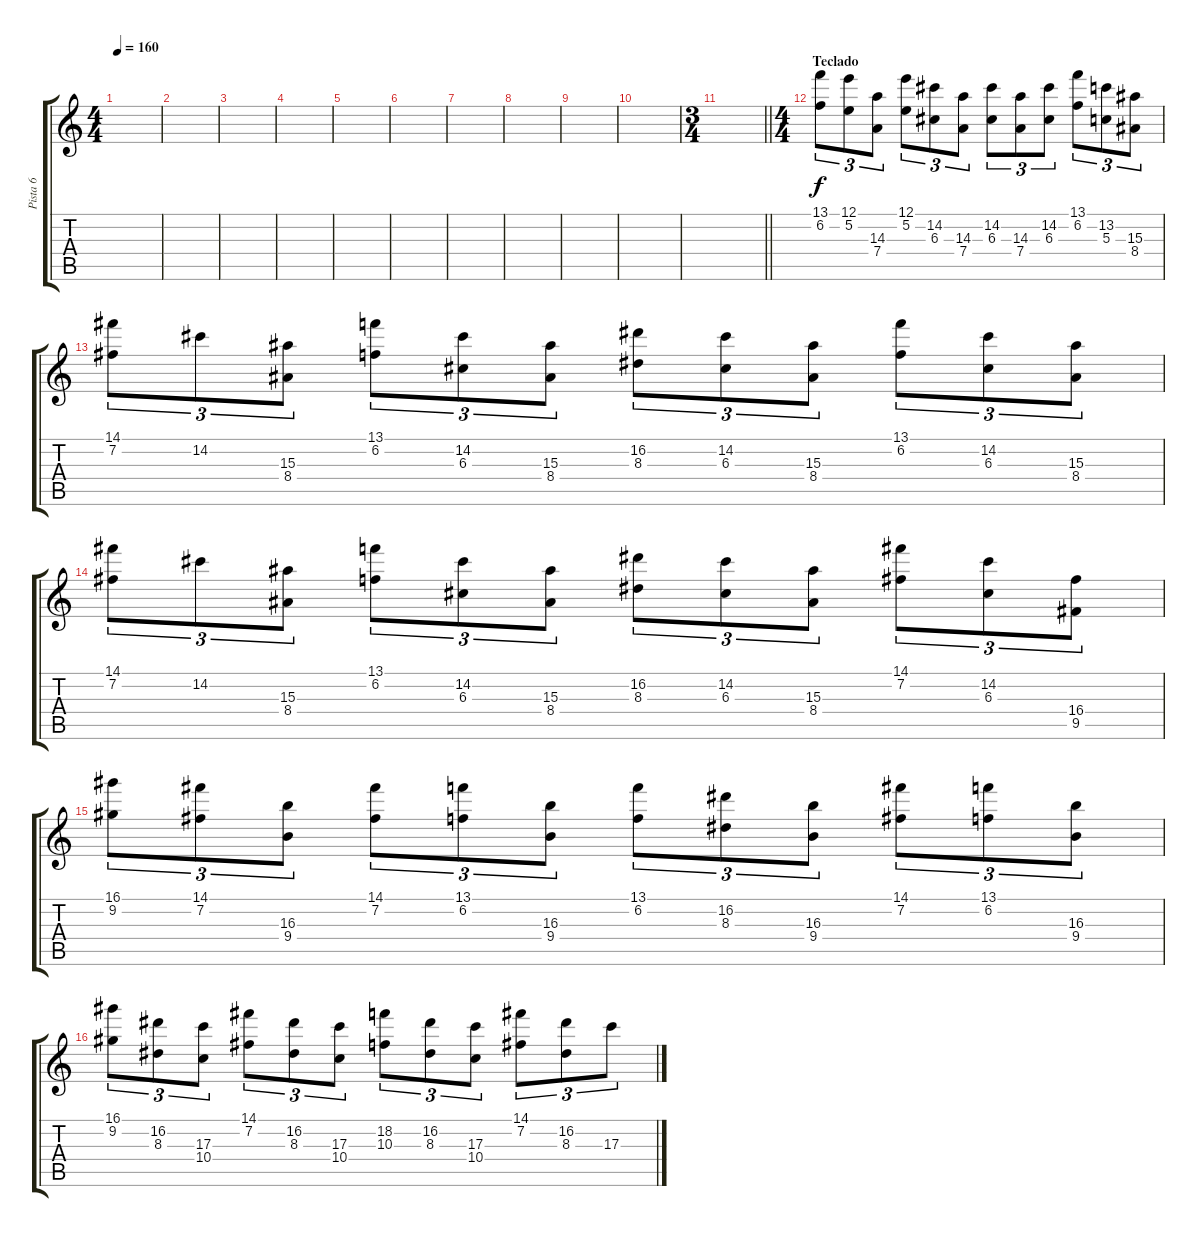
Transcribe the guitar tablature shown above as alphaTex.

\track ("Pista 6" "Pista 6") {instrument stringensemble1}
\staff {score tabs}
\tuning (E5 B4 G4 D4 A3 E3) {hide}
\ts (4 4)
\tempo 160
\clef g2
\ks c
|
|
|
|
|
|
|
|
|
|
\ts (3 4)
\barLineRight lightlight
|
\ts (4 4)
\section ("" "Teclado")
(13.1 6.2).8{tu (3 2)} (12.1 5.2).8{tu (3 2)} (14.3 7.4).8{tu (3 2)} (12.1 5.2).8{tu (3 2)} (14.2 6.3).8{tu (3 2)} (14.3 7.4).8{tu (3 2)} (14.2 6.3).8{tu (3 2)} (14.3 7.4).8{tu (3 2)} (14.2 6.3).8{tu (3 2)} (13.1 6.2).8{tu (3 2)} (13.2 5.3).8{tu (3 2)} (15.3 8.4).8{tu (3 2)} |
(14.1 7.2).8{tu (3 2)} 14.2.8{tu (3 2)} (15.3 8.4).8{tu (3 2)} (13.1 6.2).8{tu (3 2)} (14.2 6.3).8{tu (3 2)} (15.3 8.4).8{tu (3 2)} (16.2 8.3).8{tu (3 2)} (14.2 6.3).8{tu (3 2)} (15.3 8.4).8{tu (3 2)} (13.1 6.2).8{tu (3 2)} (14.2 6.3).8{tu (3 2)} (15.3 8.4).8{tu (3 2)} |
(14.1 7.2).8{tu (3 2)} 14.2.8{tu (3 2)} (15.3 8.4).8{tu (3 2)} (13.1 6.2).8{tu (3 2)} (14.2 6.3).8{tu (3 2)} (15.3 8.4).8{tu (3 2)} (16.2 8.3).8{tu (3 2)} (14.2 6.3).8{tu (3 2)} (15.3 8.4).8{tu (3 2)} (14.1 7.2).8{tu (3 2)} (14.2 6.3).8{tu (3 2)} (16.4 9.5).8{tu (3 2)} |
(16.1 9.2).8{tu (3 2)} (14.1 7.2).8{tu (3 2)} (16.3 9.4).8{tu (3 2)} (14.1 7.2).8{tu (3 2)} (13.1 6.2).8{tu (3 2)} (16.3 9.4).8{tu (3 2)} (13.1 6.2).8{tu (3 2)} (16.2 8.3).8{tu (3 2)} (16.3 9.4).8{tu (3 2)} (14.1 7.2).8{tu (3 2)} (13.1 6.2).8{tu (3 2)} (16.3 9.4).8{tu (3 2)} |
(16.1 9.2).8{tu (3 2)} (16.2 8.3).8{tu (3 2)} (17.3 10.4).8{tu (3 2)} (14.1 7.2).8{tu (3 2)} (16.2 8.3).8{tu (3 2)} (17.3 10.4).8{tu (3 2)} (18.2 10.3).8{tu (3 2)} (16.2 8.3).8{tu (3 2)} (17.3 10.4).8{tu (3 2)} (14.1 7.2).8{tu (3 2)} (16.2 8.3).8{tu (3 2)} 17.3.8{tu (3 2)}
